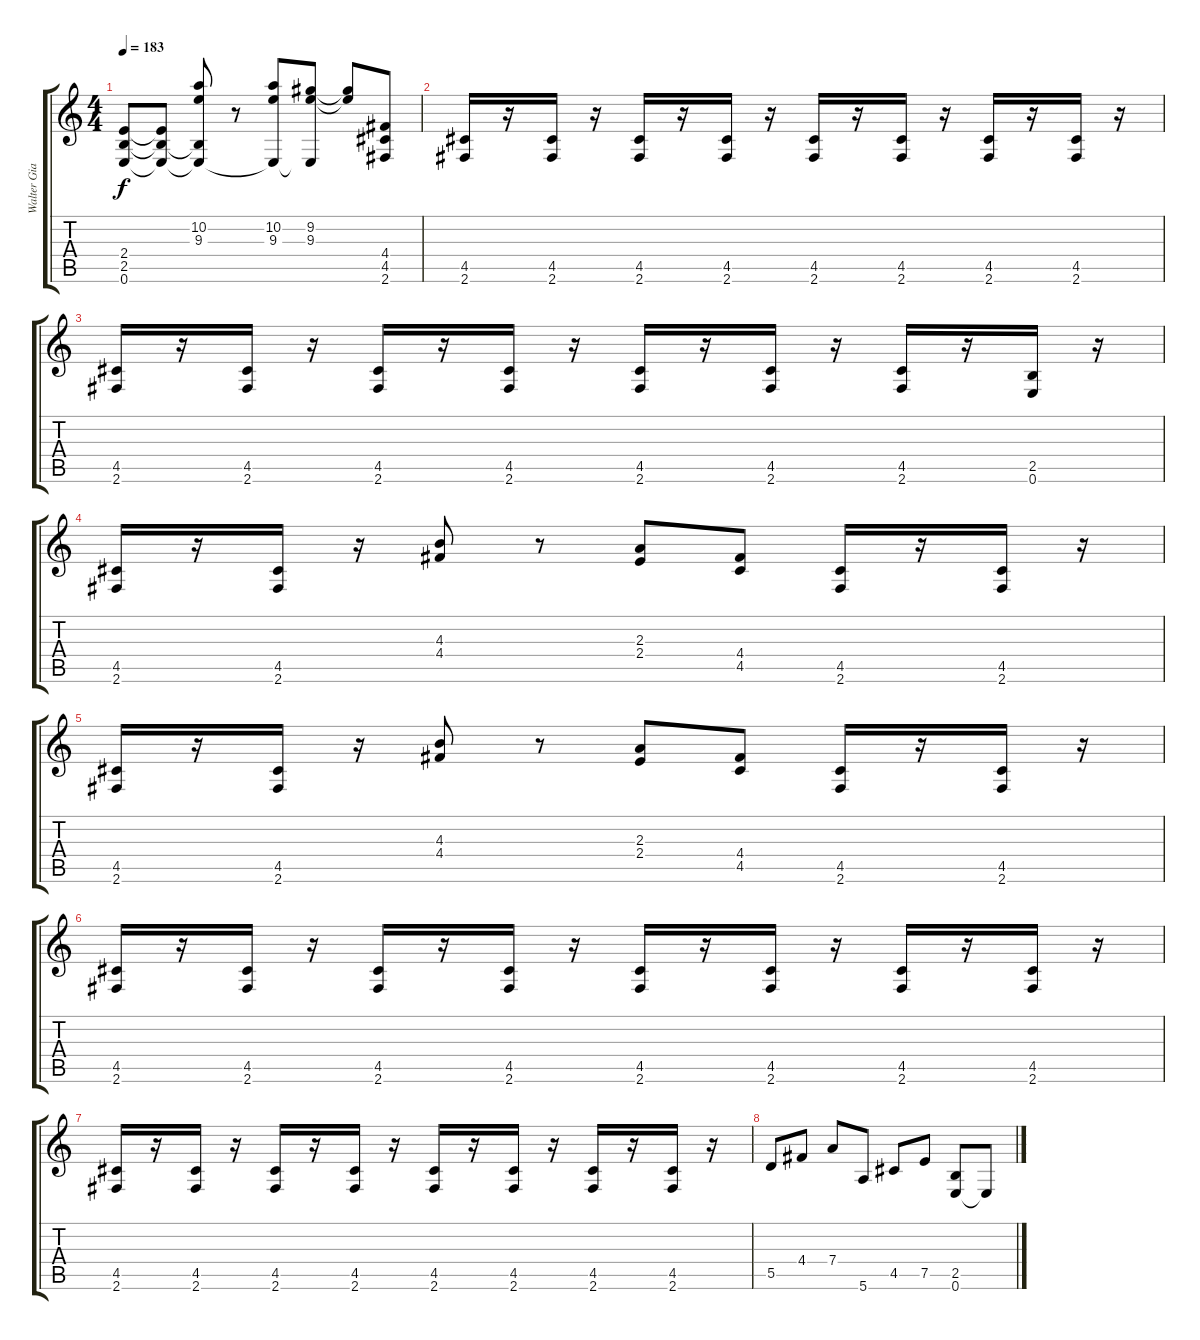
\track ("Walter Giardino" "Walter Gia") {instrument overdrivenguitar}
\staff {score tabs}
\tuning (E4 B3 G3 D3 A2 E2) {hide}
\ts (4 4)
\tempo 183
\clef g2
\ks c
(2.4{t} 2.5{t} 0.6{t}).8{dy f} (2.4{t} 2.5{t} 0.6{t}).8 (10.2 9.3 2.5{t} 0.6{t}).8 r.8 (10.2 9.3 0.6{t}).8 (9.2 9.3 0.6{t}).8 (9.2{t} 9.3{t}).8 (4.4 4.5 2.6).8 |
(4.5 2.6).16 r.16 (4.5 2.6).16 r.16 (4.5 2.6).16 r.16 (4.5 2.6).16 r.16 (4.5 2.6).16 r.16 (4.5 2.6).16 r.16 (4.5 2.6).16 r.16 (4.5 2.6).16 r.16 |
(4.5 2.6).16 r.16 (4.5 2.6).16 r.16 (4.5 2.6).16 r.16 (4.5 2.6).16 r.16 (4.5 2.6).16 r.16 (4.5 2.6).16 r.16 (4.5 2.6).16 r.16 (2.5 0.6).16 r.16 |
(4.5 2.6).16 r.16 (4.5 2.6).16 r.16 (4.3 4.4).8 r.8 (2.3 2.4).8 (4.4 4.5).8 (4.5 2.6).16 r.16 (4.5 2.6).16 r.16 |
(4.5 2.6).16 r.16 (4.5 2.6).16 r.16 (4.3 4.4).8 r.8 (2.3 2.4).8 (4.4 4.5).8 (4.5 2.6).16 r.16 (4.5 2.6).16 r.16 |
(4.5 2.6).16 r.16 (4.5 2.6).16 r.16 (4.5 2.6).16 r.16 (4.5 2.6).16 r.16 (4.5 2.6).16 r.16 (4.5 2.6).16 r.16 (4.5 2.6).16 r.16 (4.5 2.6).16 r.16 |
(4.5 2.6).16 r.16 (4.5 2.6).16 r.16 (4.5 2.6).16 r.16 (4.5 2.6).16 r.16 (4.5 2.6).16 r.16 (4.5 2.6).16 r.16 (4.5 2.6).16 r.16 (4.5 2.6).16 r.16 |
5.5.8 4.4.8 7.4.8 5.6.8 4.5.8 7.5.8 (2.5 0.6).8 0.6{t}.8
